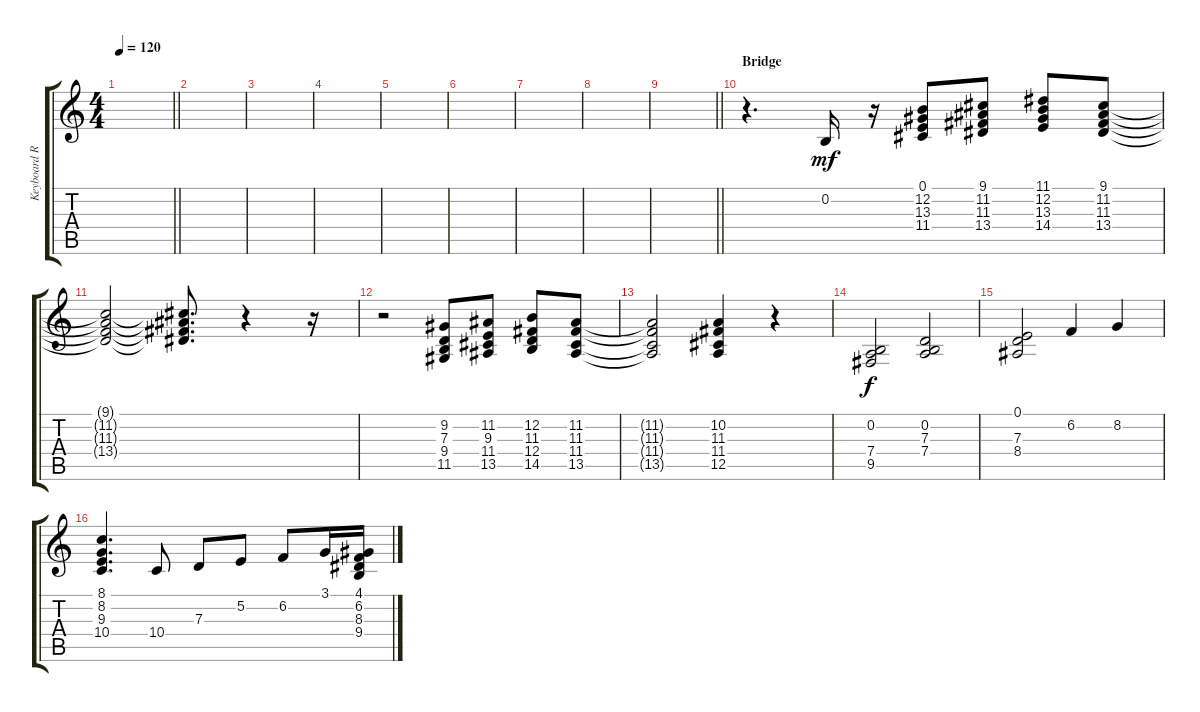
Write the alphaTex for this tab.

\track ("Keyboard Rythm" "Keyboard R") {instrument sitar}
\staff {score tabs}
\tuning (E4 B3 G3 D3 A2 E2) {hide}
\ts (4 4)
\tempo 120
\clef g2
\barLineRight lightlight
\ks c
|
|
|
|
|
|
|
|
\barLineRight lightlight
|
\section ("" "Bridge")
r.4{d instrument stringensemble1} 0.2.16{dy mf} r.16 (0.1 12.2 13.3 11.4).8 (9.1 11.2 11.3 13.4).8 (11.1 12.2 13.3 14.4).8 (9.1 11.2 11.3 13.4).8 |
(9.1{t} 11.2{t} 11.3{t} 13.4{t}).2 (9.1{t} 11.2{t} 11.3{t} 13.4{t}).8{d} r.4 r.16 |
r.2 (9.2 7.3 9.4 11.5).8 (11.2 9.3 11.4 13.5).8 (12.2 11.3 12.4 14.5).8 (11.2 11.3 11.4 13.5).8 |
(11.2{t} 11.3{t} 11.4{t} 13.5{t}).2 (10.2 11.3 11.4 12.5).4 r.4 |
(0.2 7.4 9.5).2{dy f} (0.2 7.3 7.4).2 |
(0.1 7.3 8.4).2 6.2.4 8.2.4 |
(8.1 8.2 9.3 10.4).4{d} 10.4.8 7.3.8 5.2.8 6.2.8 3.1.16 (4.1 6.2 8.3 9.4).16
